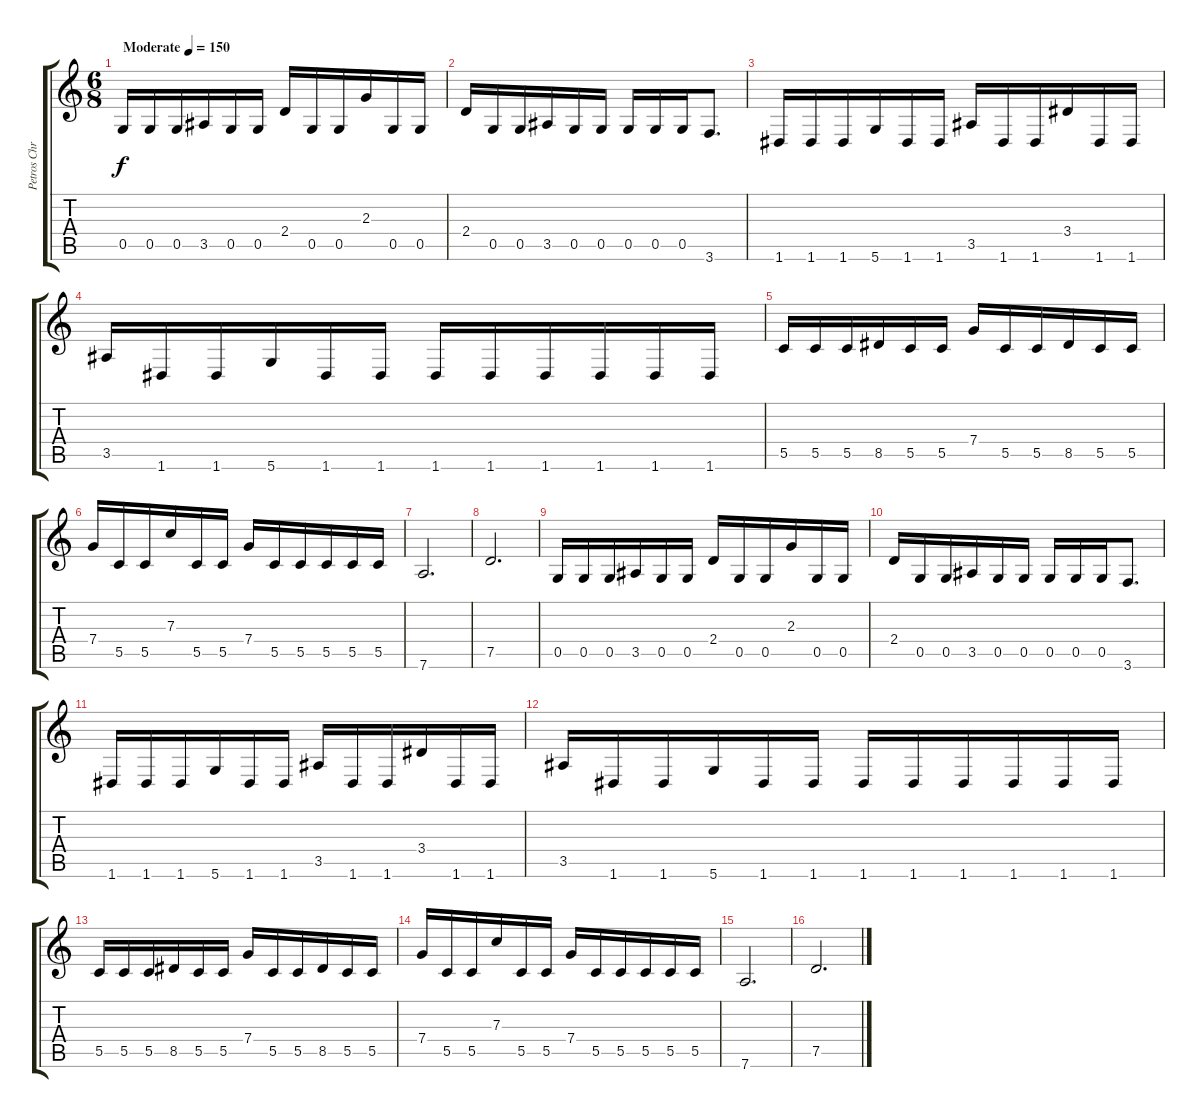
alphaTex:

\track ("Petros Christo" "Petros Chr") {instrument electricbassfinger}
\staff {score tabs}
\tuning (D4 A3 F3 C3 G2 D2) {hide}
\ts (6 8)
\tempo (150 "Moderate")
\clef g2
\ks c
0.5.16{dy f instrument electricbassfinger} 0.5.16 0.5.16 3.5.16 0.5.16 0.5.16 2.4.16 0.5.16 0.5.16 2.3.16 0.5.16 0.5.16 |
2.4.16 0.5.16 0.5.16 3.5.16 0.5.16 0.5.16 0.5.16 0.5.16 0.5.16 3.6.8{d} |
1.6.16 1.6.16 1.6.16 5.6.16 1.6.16 1.6.16 3.5.16 1.6.16 1.6.16 3.4.16 1.6.16 1.6.16 |
3.5.16 1.6.16 1.6.16 5.6.16 1.6.16 1.6.16 1.6.16 1.6.16 1.6.16 1.6.16 1.6.16 1.6.16 |
5.5.16 5.5.16 5.5.16 8.5.16 5.5.16 5.5.16 7.4.16 5.5.16 5.5.16 8.5.16 5.5.16 5.5.16 |
7.4.16 5.5.16 5.5.16 7.3.16 5.5.16 5.5.16 7.4.16 5.5.16 5.5.16 5.5.16 5.5.16 5.5.16 |
7.6.2{d} |
7.5.2{d} |
0.5.16 0.5.16 0.5.16 3.5.16 0.5.16 0.5.16 2.4.16 0.5.16 0.5.16 2.3.16 0.5.16 0.5.16 |
2.4.16 0.5.16 0.5.16 3.5.16 0.5.16 0.5.16 0.5.16 0.5.16 0.5.16 3.6.8{d} |
1.6.16 1.6.16 1.6.16 5.6.16 1.6.16 1.6.16 3.5.16 1.6.16 1.6.16 3.4.16 1.6.16 1.6.16 |
3.5.16 1.6.16 1.6.16 5.6.16 1.6.16 1.6.16 1.6.16 1.6.16 1.6.16 1.6.16 1.6.16 1.6.16 |
5.5.16 5.5.16 5.5.16 8.5.16 5.5.16 5.5.16 7.4.16 5.5.16 5.5.16 8.5.16 5.5.16 5.5.16 |
7.4.16 5.5.16 5.5.16 7.3.16 5.5.16 5.5.16 7.4.16 5.5.16 5.5.16 5.5.16 5.5.16 5.5.16 |
7.6.2{d} |
7.5.2{d}
